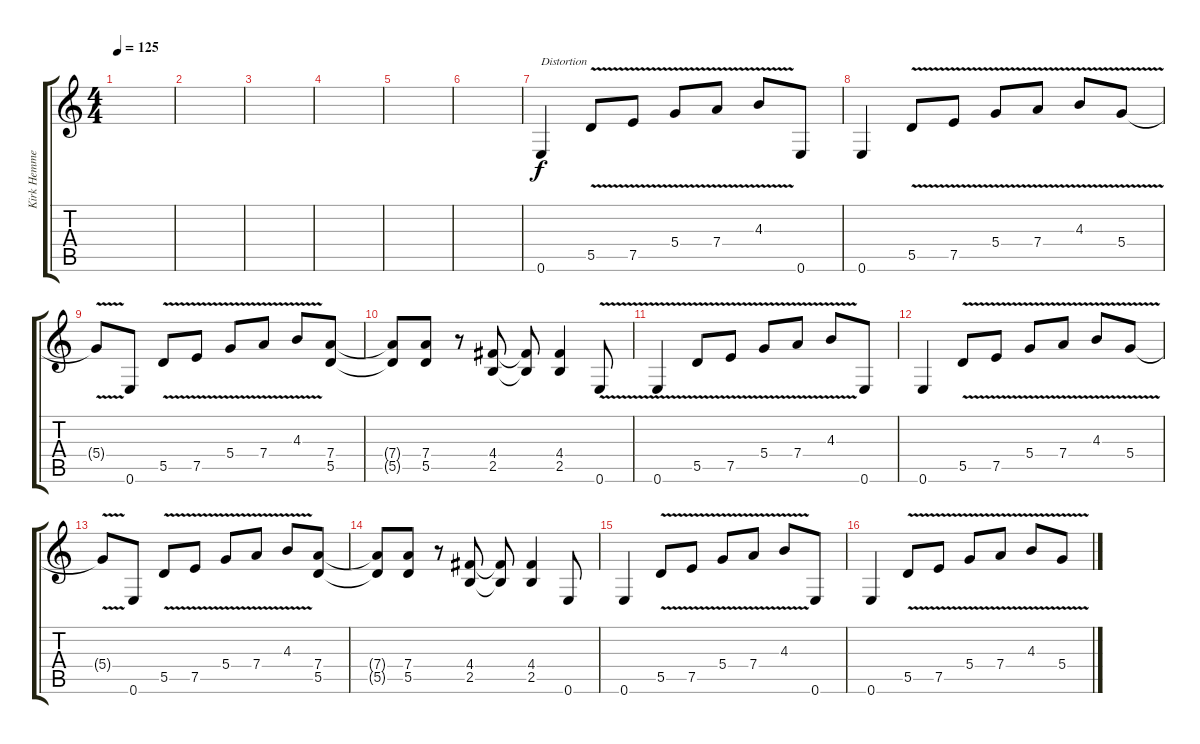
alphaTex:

\track ("Kirk Hemmett" "Kirk Hemme") {instrument distortionguitar}
\staff {score tabs}
\tuning (E4 B3 G3 D3 A2 E2) {hide}
\ts (4 4)
\tempo 125
\clef g2
\ks c
|
|
|
|
|
|
0.6.4{txt "Distortion" dy f} 5.5{v}.8 7.5{v}.8 5.4{v}.8 7.4{v}.8 4.3{v}.8 0.6.8 |
0.6.4 5.5{v}.8 7.5{v}.8 5.4{v}.8 7.4{v}.8 4.3{v}.8 5.4{v}.8 |
5.4{t}.8 0.6.8 5.5{v}.8 7.5{v}.8 5.4{v}.8 7.4{v}.8 4.3{v}.8 (7.4 5.5).8 |
(7.4{t} 5.5{t}).8 (7.4 5.5).8 r.8 (4.4 2.5).8 (4.4{t} 2.5{t}).8 (4.4 2.5).4 0.6{v}.8 |
0.6{v}.4 5.5{v}.8 7.5{v}.8 5.4{v}.8 7.4{v}.8 4.3{v}.8 0.6.8 |
0.6.4 5.5{v}.8 7.5{v}.8 5.4{v}.8 7.4{v}.8 4.3{v}.8 5.4{v}.8 |
5.4{t}.8 0.6.8 5.5{v}.8 7.5{v}.8 5.4{v}.8 7.4{v}.8 4.3{v}.8 (7.4 5.5).8 |
(7.4{t} 5.5{t}).8 (7.4 5.5).8 r.8 (4.4 2.5).8 (4.4{t} 2.5{t}).8 (4.4 2.5).4 0.6.8 |
0.6.4 5.5{v}.8 7.5{v}.8 5.4{v}.8 7.4{v}.8 4.3{v}.8 0.6.8 |
0.6.4 5.5{v}.8 7.5{v}.8 5.4{v}.8 7.4{v}.8 4.3{v}.8 5.4{v}.8
